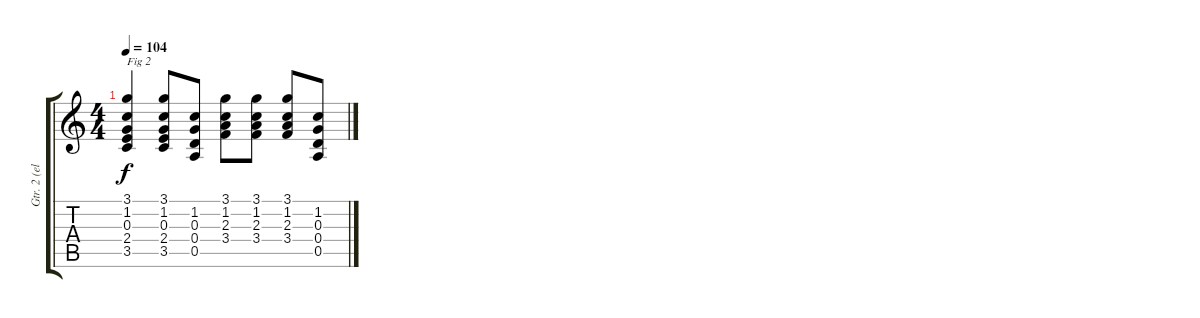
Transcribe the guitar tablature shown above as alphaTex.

\track ("Gtr. 2 (elec.)" "Gtr. 2 (el") {instrument electricguitarclean}
\staff {score tabs}
\tuning (E4 B3 G3 D3 A2 E2) {hide}
\ts (4 4)
\tempo 104
\clef g2
\ks c
(3.1 1.2 0.3 2.4 3.5).4{txt "Fig 2" dy f} (3.1 1.2 0.3 2.4 3.5).8 (1.2 0.3 0.4 0.5).8 (3.1 1.2 2.3 3.4).8 (3.1 1.2 2.3 3.4).8 (3.1 1.2 2.3 3.4).8 (1.2 0.3 0.4 0.5).8
